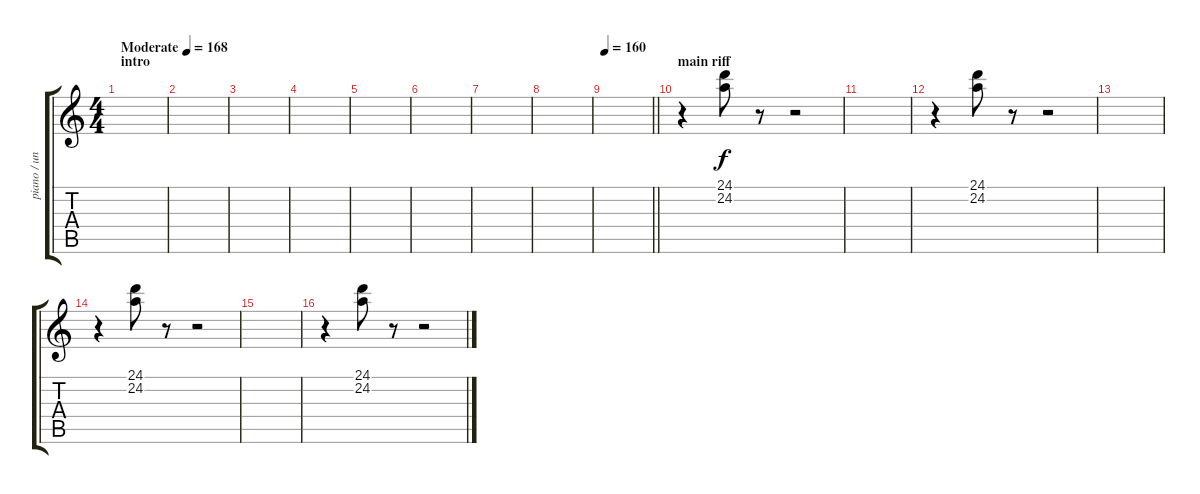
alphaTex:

\track ("piano / unison" "piano / un") {instrument brightacousticpiano}
\staff {score tabs}
\tuning (D4 A3 F3 C3 G2 C2) {hide}
\ts (4 4)
\section ("" "intro")
\tempo (168 "Moderate")
\clef g2
\ks c
|
|
|
|
|
|
|
|
\tempo 160
\barLineRight lightlight
|
\section ("" "main riff")
r.4{instrument synthbrass1} (24.1 24.2).8 r.8 r.2 |
|
r.4 (24.1 24.2).8 r.8 r.2 |
|
r.4 (24.1 24.2).8 r.8 r.2 |
|
r.4 (24.1 24.2).8 r.8 r.2
